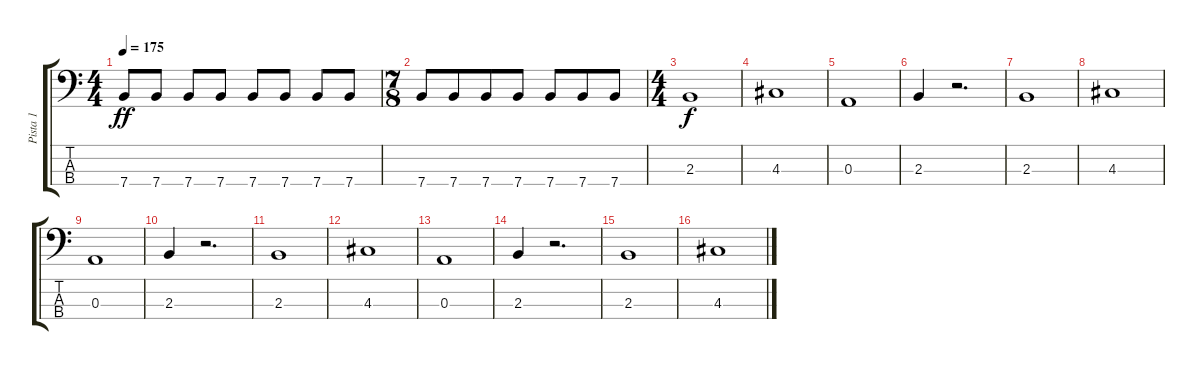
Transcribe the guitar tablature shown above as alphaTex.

\track ("Pista 1" "Pista 1") {instrument electricbassfinger}
\staff {score tabs}
\tuning (G2 D2 A1 E1) {hide}
\ts (4 4)
\tempo 175
\clef f4
\ks c
7.4.8{dy ff} 7.4.8 7.4.8 7.4.8 7.4.8 7.4.8 7.4.8 7.4.8 |
\ts (7 8)
7.4.8 7.4.8 7.4.8 7.4.8 7.4.8 7.4.8 7.4.8 |
\ts (4 4)
2.3.1{dy f} |
4.3.1 |
0.3.1 |
2.3.4 r.2{d} |
2.3.1 |
4.3.1 |
0.3.1 |
2.3.4 r.2{d} |
2.3.1 |
4.3.1 |
0.3.1 |
2.3.4 r.2{d} |
2.3.1 |
4.3.1
